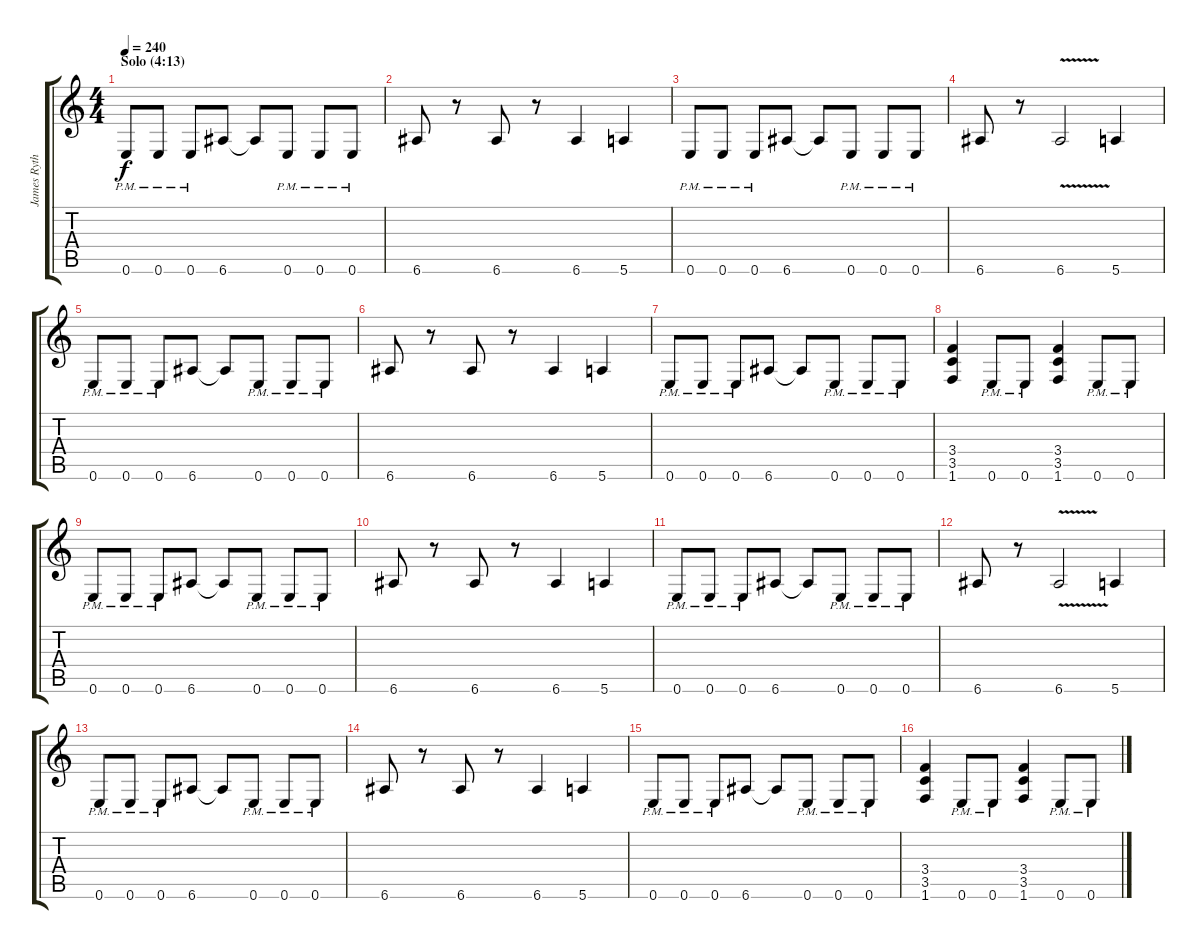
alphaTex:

\track ("James Ryth." "James Ryth") {instrument distortionguitar}
\staff {score tabs}
\tuning (E4 B3 G3 D3 A2 E2) {hide}
\ts (4 4)
\section ("" "Solo (4:13)")
\tempo 240
\clef g2
\ks c
0.6{pm}.8{dy f} 0.6{pm}.8 0.6{pm}.8 6.6.8 6.6{t}.8 0.6{pm}.8 0.6{pm}.8 0.6{pm}.8 |
6.6.8 r.8 6.6.8 r.8 6.6.4 5.6.4 |
0.6{pm}.8 0.6{pm}.8 0.6{pm}.8 6.6.8 6.6{t}.8 0.6{pm}.8 0.6{pm}.8 0.6{pm}.8 |
6.6.8 r.8 6.6{v}.2 5.6.4 |
0.6{pm}.8 0.6{pm}.8 0.6{pm}.8 6.6.8 6.6{t}.8 0.6{pm}.8 0.6{pm}.8 0.6{pm}.8 |
6.6.8 r.8 6.6.8 r.8 6.6.4 5.6.4 |
0.6{pm}.8 0.6{pm}.8 0.6{pm}.8 6.6.8 6.6{t}.8 0.6{pm}.8 0.6{pm}.8 0.6{pm}.8 |
(3.4 3.5 1.6).4 0.6{pm}.8 0.6{pm}.8 (3.4 3.5 1.6).4 0.6{pm}.8 0.6{pm}.8 |
0.6{pm}.8 0.6{pm}.8 0.6{pm}.8 6.6.8 6.6{t}.8 0.6{pm}.8 0.6{pm}.8 0.6{pm}.8 |
6.6.8 r.8 6.6.8 r.8 6.6.4 5.6.4 |
0.6{pm}.8 0.6{pm}.8 0.6{pm}.8 6.6.8 6.6{t}.8 0.6{pm}.8 0.6{pm}.8 0.6{pm}.8 |
6.6.8 r.8 6.6{v}.2 5.6.4 |
0.6{pm}.8 0.6{pm}.8 0.6{pm}.8 6.6.8 6.6{t}.8 0.6{pm}.8 0.6{pm}.8 0.6{pm}.8 |
6.6.8 r.8 6.6.8 r.8 6.6.4 5.6.4 |
0.6{pm}.8 0.6{pm}.8 0.6{pm}.8 6.6.8 6.6{t}.8 0.6{pm}.8 0.6{pm}.8 0.6{pm}.8 |
(3.4 3.5 1.6).4 0.6{pm}.8 0.6{pm}.8 (3.4 3.5 1.6).4 0.6{pm}.8 0.6{pm}.8
